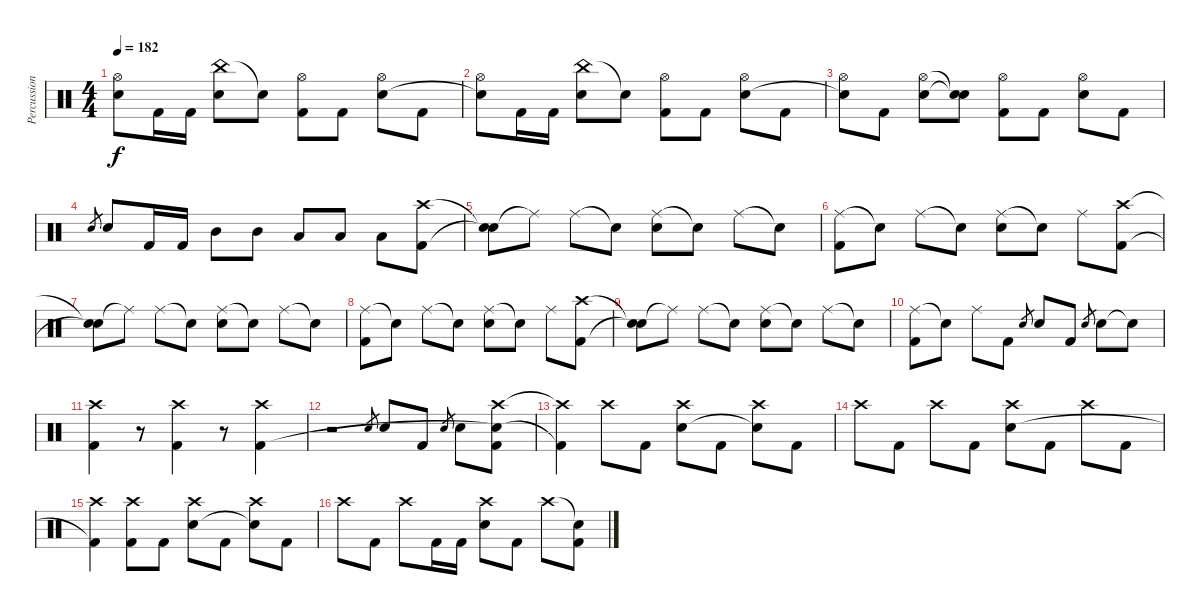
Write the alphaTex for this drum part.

\track ("Percussion" "Percussion") {instrument percussion}
\staff {score}
\articulation defaults
\ts (4 4)
\tempo 182
\clef neutral
\ks c
("Hi-Hat (open)" "Snare (hit)"{t}).8{dy f} "Kick (hit) 2".16 "Kick (hit) 2".16 ("China (hit)" "Electric Snare (hit)").8 "Snare (hit)"{t}.8 ("Hi-Hat (open)" "Kick (hit) 2").8 "Kick (hit) 2".8 ("Hi-Hat (open)" "Electric Snare (hit)").8 "Kick (hit) 2".8 |
("Hi-Hat (open)" "Snare (hit)"{t}).8 "Kick (hit) 2".16 "Kick (hit) 2".16 ("China (hit)" "Electric Snare (hit)").8 "Snare (hit)"{t}.8 ("Hi-Hat (open)" "Kick (hit) 2").8 "Kick (hit) 2".8 ("Hi-Hat (open)" "Electric Snare (hit)").8 "Kick (hit) 2".8 |
("Hi-Hat (open)" "Snare (hit)"{t}).8 "Kick (hit) 2".8 ("Hi-Hat (open)" "Electric Snare (hit)").8 ("Snare (hit)"{t} "Snare (hit)"{t}).8 ("Hi-Hat (open)" "Kick (hit) 2").8 "Kick (hit) 2".8 ("Hi-Hat (open)" "Electric Snare (hit)").8 "Kick (hit) 2".8 |
"Electric Snare (hit)".8{gr} "Electric Snare (hit)".8 "Kick (hit) 2".16 "Kick (hit) 2".16 "Mid Tom (hit)".8 "Mid Tom (hit)".8 "Low Tom (hit)".8 "Low Tom (hit)".8 "Low Floor Tom (hit)".8 ("Crash high (hit)" "Kick (hit) 2").8 |
("Snare (hit)"{t} "Snare (hit)"{t}).8 "Ride (middle)"{t}.8 "Ride (middle)".8 "Snare (hit)"{t}.8 ("Ride (middle)" "Electric Snare (hit)").8 "Snare (hit)"{t}.8 "Ride (middle)".8 "Snare (hit)"{t}.8 |
("Ride (middle)" "Kick (hit) 2").8 "Snare (hit)"{t}.8 "Ride (middle)".8 "Snare (hit)"{t}.8 ("Ride (middle)" "Electric Snare (hit)").8 "Snare (hit)"{t}.8 "Ride (middle)".8 ("Crash high (hit)" "Kick (hit) 2").8 |
("Snare (hit)"{t} "Snare (hit)"{t}).8 "Ride (middle)"{t}.8 "Ride (middle)".8 "Snare (hit)"{t}.8 ("Ride (middle)" "Electric Snare (hit)").8 "Snare (hit)"{t}.8 "Ride (middle)".8 "Snare (hit)"{t}.8 |
("Ride (middle)" "Kick (hit) 2").8 "Snare (hit)"{t}.8 "Ride (middle)".8 "Snare (hit)"{t}.8 ("Ride (middle)" "Electric Snare (hit)").8 "Snare (hit)"{t}.8 "Ride (middle)".8 ("Crash high (hit)" "Kick (hit) 2").8 |
("Snare (hit)"{t} "Snare (hit)"{t}).8 "Ride (middle)"{t}.8 "Ride (middle)".8 "Snare (hit)"{t}.8 ("Ride (middle)" "Electric Snare (hit)").8 "Snare (hit)"{t}.8 "Ride (middle)".8 "Snare (hit)"{t}.8 |
("Ride (middle)" "Kick (hit) 2").8 "Snare (hit)"{t}.8 "Ride (middle)".8 "Kick (hit) 2".8 "Electric Snare (hit)".8{gr} "Electric Snare (hit)".8 "Kick (hit) 2".8 "Electric Snare (hit)".8{gr} "Electric Snare (hit)".8 "Snare (hit)"{t}.8 |
("Crash high (hit)" "Kick (hit) 2").4 r.8 ("Crash high (hit)" "Kick (hit) 2").4 r.8 ("Crash high (hit)" "Kick (hit) 2").4 |
r.2 "Electric Snare (hit)".8{gr} "Electric Snare (hit)".8 "Kick (hit) 2".8 "Electric Snare (hit)".8{gr} "Electric Snare (hit)".8 ("Crash high (hit)" "Snare (hit)"{t} "Kick (hit) 2").8 |
("Crash high (hit)"{t} "Kick (hit) 2"{t}).4 "Crash high (hit)".8 "Kick (hit) 2".8 ("Crash high (hit)" "Electric Snare (hit)").8 "Kick (hit) 2".8 ("Crash high (hit)" "Snare (hit)"{t}).8 "Kick (hit) 2".8 |
"Crash high (hit)".8 "Kick (hit) 2".8 "Crash high (hit)".8 "Kick (hit) 2".8 ("Crash high (hit)" "Electric Snare (hit)").8 "Kick (hit) 2".8 "Crash high (hit)".8 "Kick (hit) 2".8 |
("Crash high (hit)" "Kick (hit) 2"{t}).4 ("Crash high (hit)" "Kick (hit) 2").8 "Kick (hit) 2".8 ("Crash high (hit)" "Electric Snare (hit)").8 "Kick (hit) 2".8 ("Crash high (hit)" "Snare (hit)"{t}).8 "Kick (hit) 2".8 |
"Crash high (hit)".8 "Kick (hit) 2".8 "Crash high (hit)".8 "Kick (hit) 2".16 "Kick (hit) 2".16 ("Crash high (hit)" "Electric Snare (hit)").8 "Kick (hit) 2".8 "Crash high (hit)".8 ("Snare (hit)"{t} "Kick (hit) 2").8
